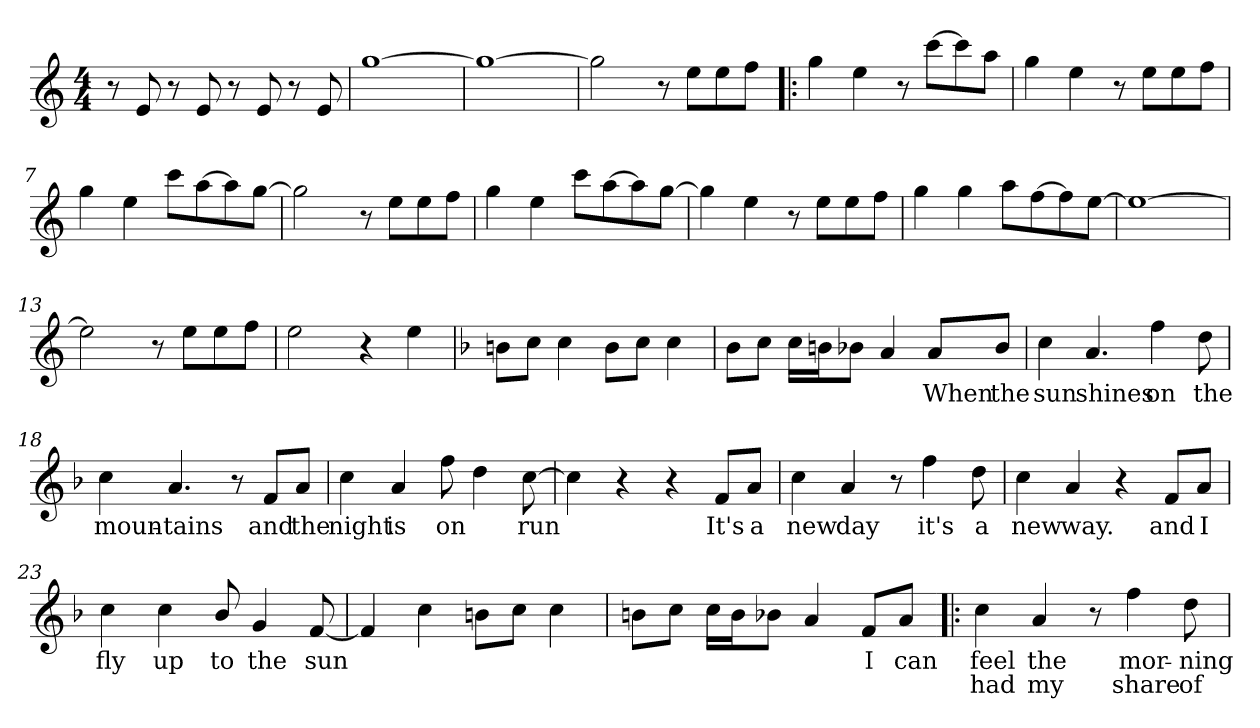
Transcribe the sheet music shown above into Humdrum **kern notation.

**kern	**text	**text
*part1	*part1	*part1
*staff1	*staff1	*staff1
*clefG2	*	*
*k[]	*	*
*C:	*	*
*M4/4	*	*
=1	=1	=1
8r	.	.
8e/	.	.
8r	.	.
8e/	.	.
8r	.	.
8e/	.	.
8r	.	.
8e/	.	.
=2	=2	=2
[1gg	.	.
=3	=3	=3
1gg_	.	.
=4	=4	=4
2gg\]	.	.
8r	.	.
8ee\L	.	.
8ee\	.	.
8ff\J	.	.
!!LO:LB:g=z
=5!|:	=5!|:	=5!|:
4gg\	.	.
4ee\	.	.
8r	.	.
[8ccc\L	.	.
8ccc\]	.	.
8aa\J	.	.
=6	=6	=6
4gg\	.	.
4ee\	.	.
8r	.	.
8ee\L	.	.
8ee\	.	.
8ff\J	.	.
=7	=7	=7
4gg\	.	.
4ee\	.	.
8ccc\L	.	.
[8aa\	.	.
8aa\]	.	.
[8gg\J	.	.
=8	=8	=8
2gg\]	.	.
8r	.	.
8ee\L	.	.
8ee\	.	.
8ff\J	.	.
!!LO:LB:g=z
=9	=9	=9
4gg\	.	.
4ee\	.	.
8ccc\L	.	.
[8aa\	.	.
8aa\]	.	.
[8gg\J	.	.
=10	=10	=10
4gg\]	.	.
4ee\	.	.
8r	.	.
8ee\L	.	.
8ee\	.	.
8ff\J	.	.
=11	=11	=11
4gg\	.	.
4gg\	.	.
8aa\L	.	.
[8ff\	.	.
8ff\]	.	.
[8ee\J	.	.
=12	=12	=12
1ee_	.	.
!!LO:LB:g=z
=13	=13	=13
2ee\]	.	.
8r	.	.
8ee\L	.	.
8ee\	.	.
8ff\J	.	.
=14	=14	=14
2ee\	.	.
4r	.	.
4ee\	.	.
=15	=15	=15
*k[b-]	*	*
*F:	*	*
8bn\L	.	.
8cc\J	.	.
4cc\	.	.
8b\L	.	.
8cc\J	.	.
4cc\	.	.
=16	=16	=16
8b-\L	.	.
8cc\J	.	.
16cc\LL	.	.
16bn\J	.	.
8b-X\J	.	.
4a/	.	.
8a/L	When	.
8b-/J	the	.
!!LO:LB:g=z
=17	=17	=17
4cc\	sun	.
4.a/	shines	.
4ff\	on	.
8dd\	the	.
=18	=18	=18
4cc\	moun-	.
4.a/	-tains	.
8r	.	.
8f/L	and	.
8a/J	the	.
=19	=19	=19
4cc\	night	.
4a/	is	.
8ff\	on	.
4dd\	.	.
[8cc\	run	.
=20	=20	=20
4cc\]	.	.
4r	.	.
4r	.	.
8f/L	It's	.
8a/J	a	.
!!LO:LB:g=z
=21	=21	=21
4cc\	new	.
4a/	day	.
8r	.	.
4ff\	it's	.
8dd\	a	.
=22	=22	=22
4cc\	new	.
4a/	way.	.
4r	.	.
8f/L	and	.
8a/J	I	.
=23	=23	=23
4cc\	fly	.
4cc\	up	.
8b-/	to	.
4g/	the	.
[8f/	sun	.
=24	=24	=24
4f/]	.	.
4cc\	.	.
8bn\L	.	.
8cc\J	.	.
4cc\	.	.
=25	=25	=25
8bn\L	.	.
8cc\J	.	.
16cc\LL	.	.
16b\J	.	.
8b-X\J	.	.
4a/	.	.
8f/L	I	.
8a/J	can	.
!!LO:LB:g=z
=26!|:	=26!|:	=26!|:
4cc\	feel	had
4a/	the	my
8r	.	.
4ff\	mor-	share
8dd\	-ning	of
=	=	=
*-	*-	*-
